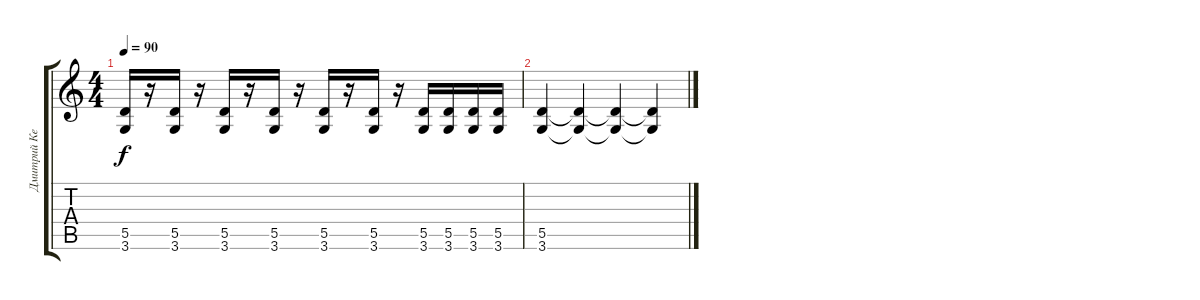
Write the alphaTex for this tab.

\track ("Дмитрий Кежватов" "Дмитрий Ке") {instrument overdrivenguitar}
\staff {score tabs}
\tuning (E4 B3 G3 D3 A2 E2) {hide}
\ts (4 4)
\tempo 90
\clef g2
\ks c
(5.5 3.6).16{dy f} r.16 (5.5 3.6).16 r.16 (5.5 3.6).16 r.16 (5.5 3.6).16 r.16 (5.5 3.6).16 r.16 (5.5 3.6).16 r.16 (5.5 3.6).16 (5.5 3.6).16 (5.5 3.6).16 (5.5 3.6).16 |
(5.5 3.6).4 (5.5{t} 3.6{t}).4 (5.5{t} 3.6{t}).4 (5.5{t} 3.6{t}).4
